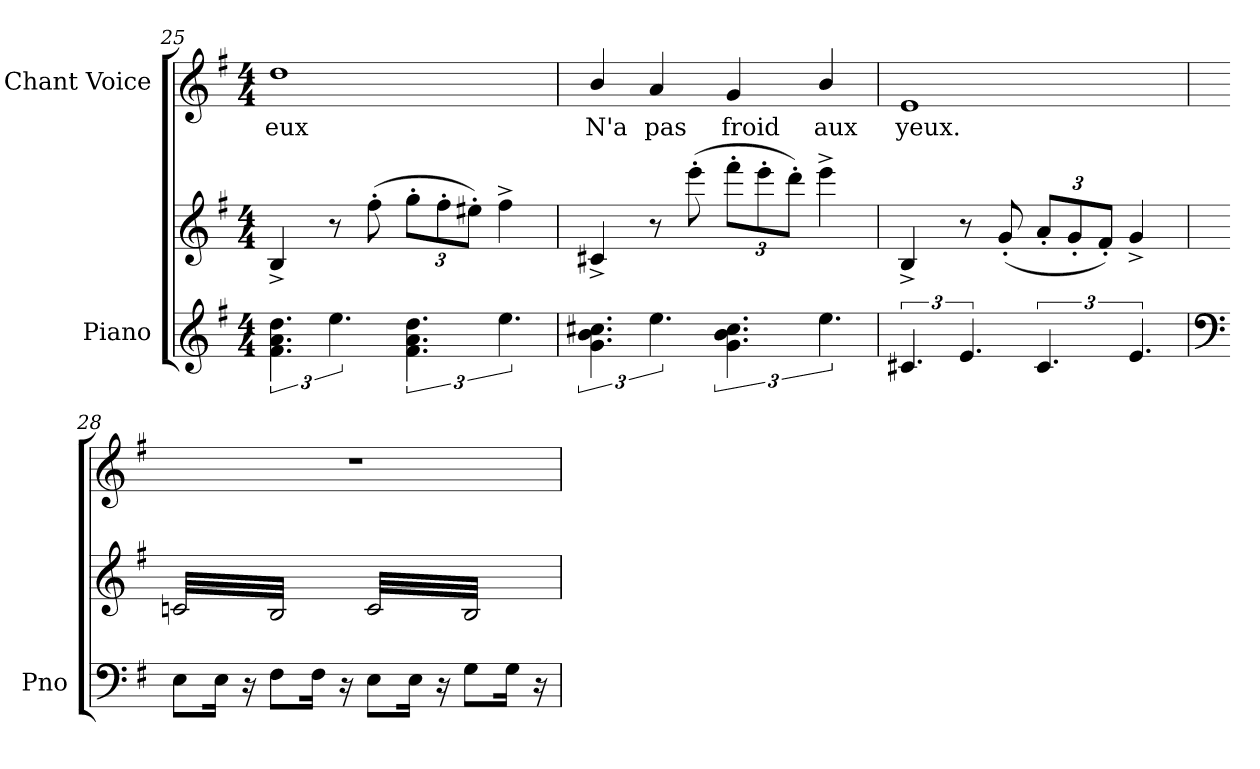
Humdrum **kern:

**kern	**kern	**kern	**text
*part2	*part2	*part1	*part1
*staff3	*staff2	*staff1	*staff1
*I"Piano	*	*I"Chant Voice	*
*I'Pno	*	*	*
*clefG2	*clefG2	*clefG2	*
*k[f#]	*k[f#]	*k[f#]	*
*M4/4	*M4/4	*M4/4	*
=25	=25	=25	=25
6.f#\ 6.a\ 6.dd\	4B^>/	1dd	-eux
6.ee\	8r	.	.
.	(8ff#'\	.	.
6.f#\ 6.a\ 6.dd\	12gg'\L	.	.
.	12ff#'\	.	.
.	12ee#X'\J)	.	.
6.ee\	4ff#^\	.	.
=26	=26	=26	=26
6.g\ 6.b\ 6.cc#X\	4c#X^>/	4b/	N'a
6.ee\	8r	4a/	pas
.	(8eee'\	.	.
6.g\ 6.b\ 6.cc#\	12fff#'\L	4g/	froid
.	12eee'\	.	.
.	12ddd'\J)	.	.
6.ee\	4eee^\	4b/	aux
=27	=27	=27	=27
6.c#X/	4B^>/	1e	yeux.
6.e/	8r	.	.
.	(8g'/	.	.
*	*Xbrackettup	*	*
6.c#/	12a'/L	.	.
.	12g'/	.	.
.	12f#'/J)	.	.
6.e/	4g^>/	.	.
=28	=28	=28	=28
*clefF4	*	*	*
*	*brackettup	*	*
*	*tremolo	*	*
8E\L	(32cn/LLL	1r	.
.	32B/	.	.
.	32cn/	.	.
.	32B/	.	.
16E\Jk	32cn/	.	.
.	32B/	.	.
16r	32cn/	.	.
.	32B/	.	.
8F#\L	32cn/	.	.
.	32B/	.	.
.	32cn/	.	.
.	32B/	.	.
16F#\Jk	32cn/	.	.
.	32B/	.	.
16r	32cn/	.	.
.	32B/JJJ	.	.
8E\L	32c/LLL	.	.
.	32B/)	.	.
.	32c/	.	.
.	32B/)	.	.
16E\Jk	32c/	.	.
.	32B/)	.	.
16r	32c/	.	.
.	32B/)	.	.
8G\L	32c/	.	.
.	32B/)	.	.
.	32c/	.	.
.	32B/)	.	.
16G\Jk	32c/	.	.
.	32B/)	.	.
16r	32c/	.	.
.	32B/)JJJ	.	.
*	*Xtremolo	*	*
.	.	.	.
.	.	.	.
.	.	.	.
.	.	.	.
.	.	.	.
.	.	.	.
.	.	.	.
.	.	.	.
=	=	=	=
*-	*-	*-	*-
